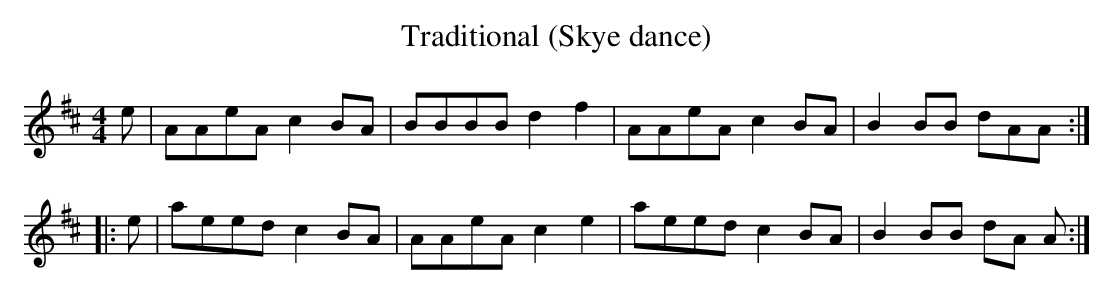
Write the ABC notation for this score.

X:1
T:Traditional (Skye dance)
M:4/4
L:1/8
K:D
e | AAeA c2 BA | BBBB d2 f2 | AAeA c2 BA | B2 BB dAA :|:
e | aeed c2 BA | AAeA c2 e2 | aeed c2 BA | B2 BB dA A :|\
